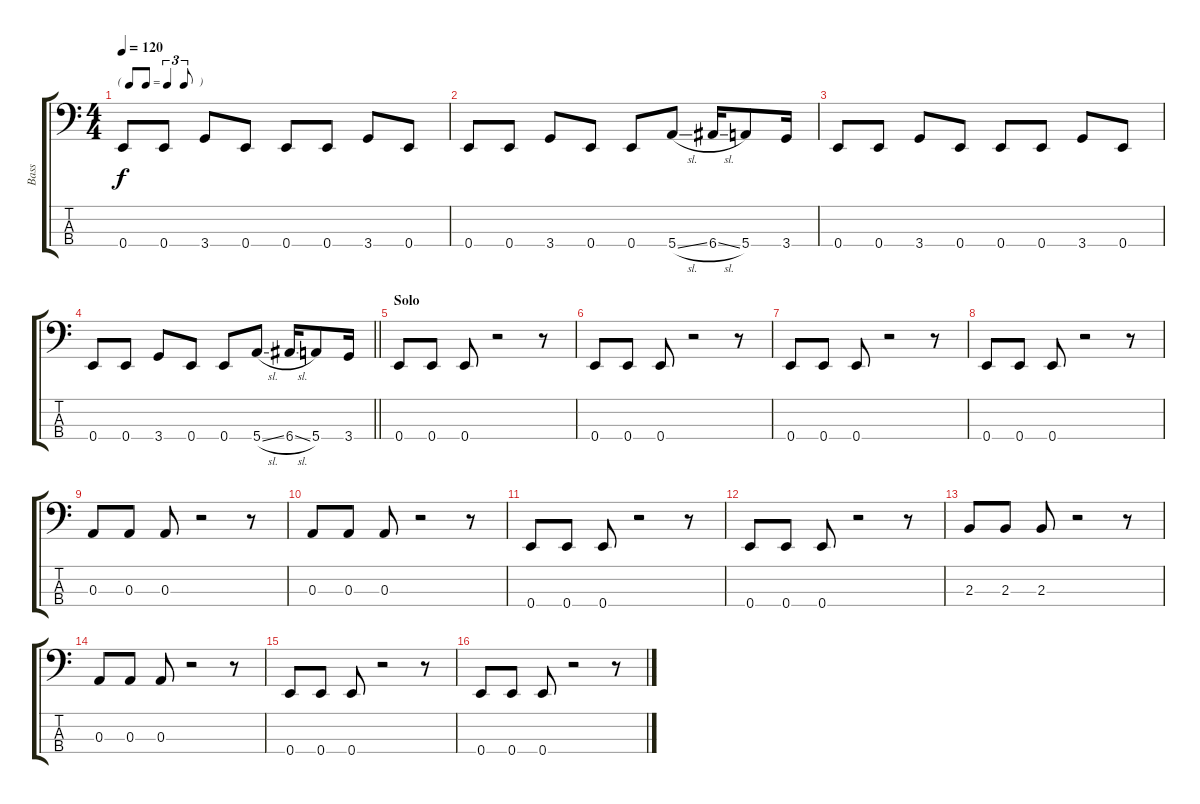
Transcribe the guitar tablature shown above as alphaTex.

\track ("Bass" "Bass") {instrument electricbassfinger}
\staff {score tabs}
\tuning (G2 D2 A1 E1) {hide}
\ts (4 4)
\tf triplet8th
\tempo 120
\clef f4
\ks c
0.4.8{dy f} 0.4.8 3.4.8 0.4.8 0.4.8 0.4.8 3.4.8 0.4.8 |
0.4.8 0.4.8 3.4.8 0.4.8 0.4.8 5.4{sl}.8 6.4{sl}.16 5.4.8 3.4.16 |
0.4.8 0.4.8 3.4.8 0.4.8 0.4.8 0.4.8 3.4.8 0.4.8 |
\barLineRight lightlight
0.4.8 0.4.8 3.4.8 0.4.8 0.4.8 5.4{sl}.8 6.4{sl}.16 5.4.8 3.4.16 |
\section ("" "Solo")
0.4.8 0.4.8 0.4.8 r.2 r.8 |
0.4.8 0.4.8 0.4.8 r.2 r.8 |
0.4.8 0.4.8 0.4.8 r.2 r.8 |
0.4.8 0.4.8 0.4.8 r.2 r.8 |
0.3.8 0.3.8 0.3.8 r.2 r.8 |
0.3.8 0.3.8 0.3.8 r.2 r.8 |
0.4.8 0.4.8 0.4.8 r.2 r.8 |
0.4.8 0.4.8 0.4.8 r.2 r.8 |
2.3.8 2.3.8 2.3.8 r.2 r.8 |
0.3.8 0.3.8 0.3.8 r.2 r.8 |
0.4.8 0.4.8 0.4.8 r.2 r.8 |
0.4.8 0.4.8 0.4.8 r.2 r.8
